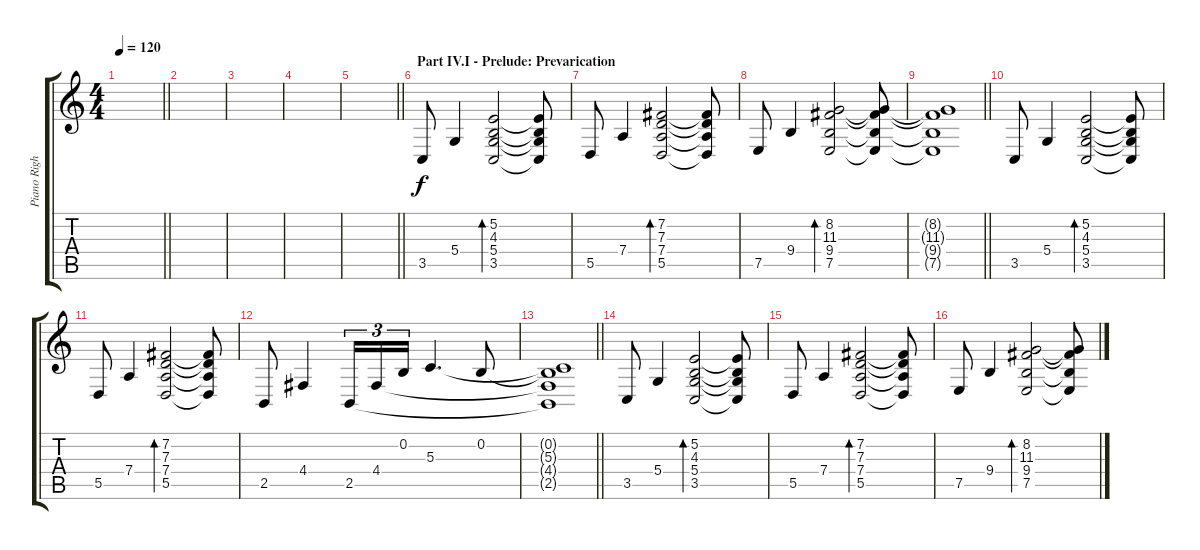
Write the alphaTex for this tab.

\track ("Piano Right Standard" "Piano Righ") {instrument acousticgrandpiano}
\staff {score tabs}
\tuning (E4 B3 G3 D3 A2 E2) {hide}
\ts (4 4)
\tempo 120
\clef g2
\barLineRight lightlight
\ks c
|
|
|
|
\barLineRight lightlight
|
\section ("" "Part IV.I - Prelude: Prevarication")
3.5.8{volume 14} 5.4.4 (5.2 4.3 5.4 3.5).2{bd 480} (5.2{t} 4.3{t} 5.4{t} 3.5{t}).8 |
5.5.8 7.4.4 (7.2 7.3 7.4 5.5).2{bd 480} (7.2{t} 7.3{t} 7.4{t} 5.5{t}).8 |
7.5.8 9.4.4 (8.2 11.3 9.4 7.5).2{bd 480} (8.2{t} 11.3{t} 9.4{t} 7.5{t}).8 |
\barLineRight lightlight
(8.2{t} 11.3{t} 9.4{t} 7.5{t}).1 |
3.5.8 5.4.4 (5.2 4.3 5.4 3.5).2{bd 480} (5.2{t} 4.3{t} 5.4{t} 3.5{t}).8 |
5.5.8 7.4.4 (7.2 7.3 7.4 5.5).2{bd 480} (7.2{t} 7.3{t} 7.4{t} 5.5{t}).8 |
2.5.8 4.4.4 2.5.16{tu (3 2)} 4.4.16{tu (3 2)} 0.2.16{tu (3 2)} 5.3.4{d} 0.2.8 |
\barLineRight lightlight
(0.2{t} 5.3{t} 4.4{t} 2.5{t}).1 |
3.5.8 5.4.4 (5.2 4.3 5.4 3.5).2{bd 480} (5.2{t} 4.3{t} 5.4{t} 3.5{t}).8 |
5.5.8 7.4.4 (7.2 7.3 7.4 5.5).2{bd 480} (7.2{t} 7.3{t} 7.4{t} 5.5{t}).8 |
7.5.8 9.4.4 (8.2 11.3 9.4 7.5).2{bd 480} (8.2{t} 11.3{t} 9.4{t} 7.5{t}).8
